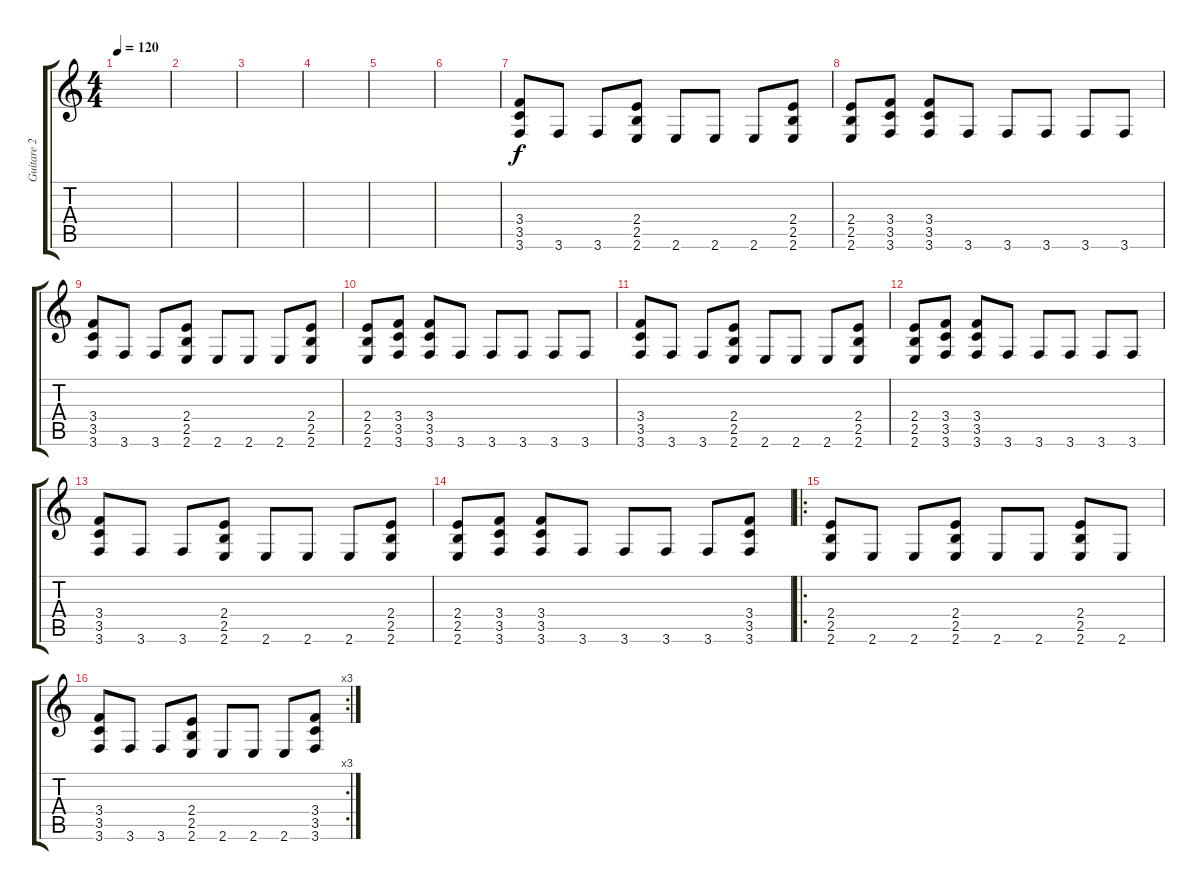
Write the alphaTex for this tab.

\track ("Guitare 2" "Guitare 2") {instrument distortionguitar}
\staff {score tabs}
\tuning (E4 B3 G3 D3 A2 D2) {hide}
\ts (4 4)
\tempo 120
\clef g2
\ks c
|
|
|
|
|
|
(3.4 3.5 3.6).8 3.6.8 3.6.8 (2.4 2.5 2.6).8 2.6.8 2.6.8 2.6.8 (2.4 2.5 2.6).8 |
(2.4 2.5 2.6).8 (3.4 3.5 3.6).8 (3.4 3.5 3.6).8 3.6.8 3.6.8 3.6.8 3.6.8 3.6.8 |
(3.4 3.5 3.6).8 3.6.8 3.6.8 (2.4 2.5 2.6).8 2.6.8 2.6.8 2.6.8 (2.4 2.5 2.6).8 |
(2.4 2.5 2.6).8 (3.4 3.5 3.6).8 (3.4 3.5 3.6).8 3.6.8 3.6.8 3.6.8 3.6.8 3.6.8 |
(3.4 3.5 3.6).8 3.6.8 3.6.8 (2.4 2.5 2.6).8 2.6.8 2.6.8 2.6.8 (2.4 2.5 2.6).8 |
(2.4 2.5 2.6).8 (3.4 3.5 3.6).8 (3.4 3.5 3.6).8 3.6.8 3.6.8 3.6.8 3.6.8 3.6.8 |
(3.4 3.5 3.6).8 3.6.8 3.6.8 (2.4 2.5 2.6).8 2.6.8 2.6.8 2.6.8 (2.4 2.5 2.6).8 |
(2.4 2.5 2.6).8 (3.4 3.5 3.6).8 (3.4 3.5 3.6).8 3.6.8 3.6.8 3.6.8 3.6.8 (3.4 3.5 3.6).8 |
\ro
(2.4 2.5 2.6).8 2.6.8 2.6.8 (2.4 2.5 2.6).8 2.6.8 2.6.8 (2.4 2.5 2.6).8 2.6.8 |
\rc 3
(3.4 3.5 3.6).8 3.6.8 3.6.8 (2.4 2.5 2.6).8 2.6.8 2.6.8 2.6.8 (3.4 3.5 3.6).8
